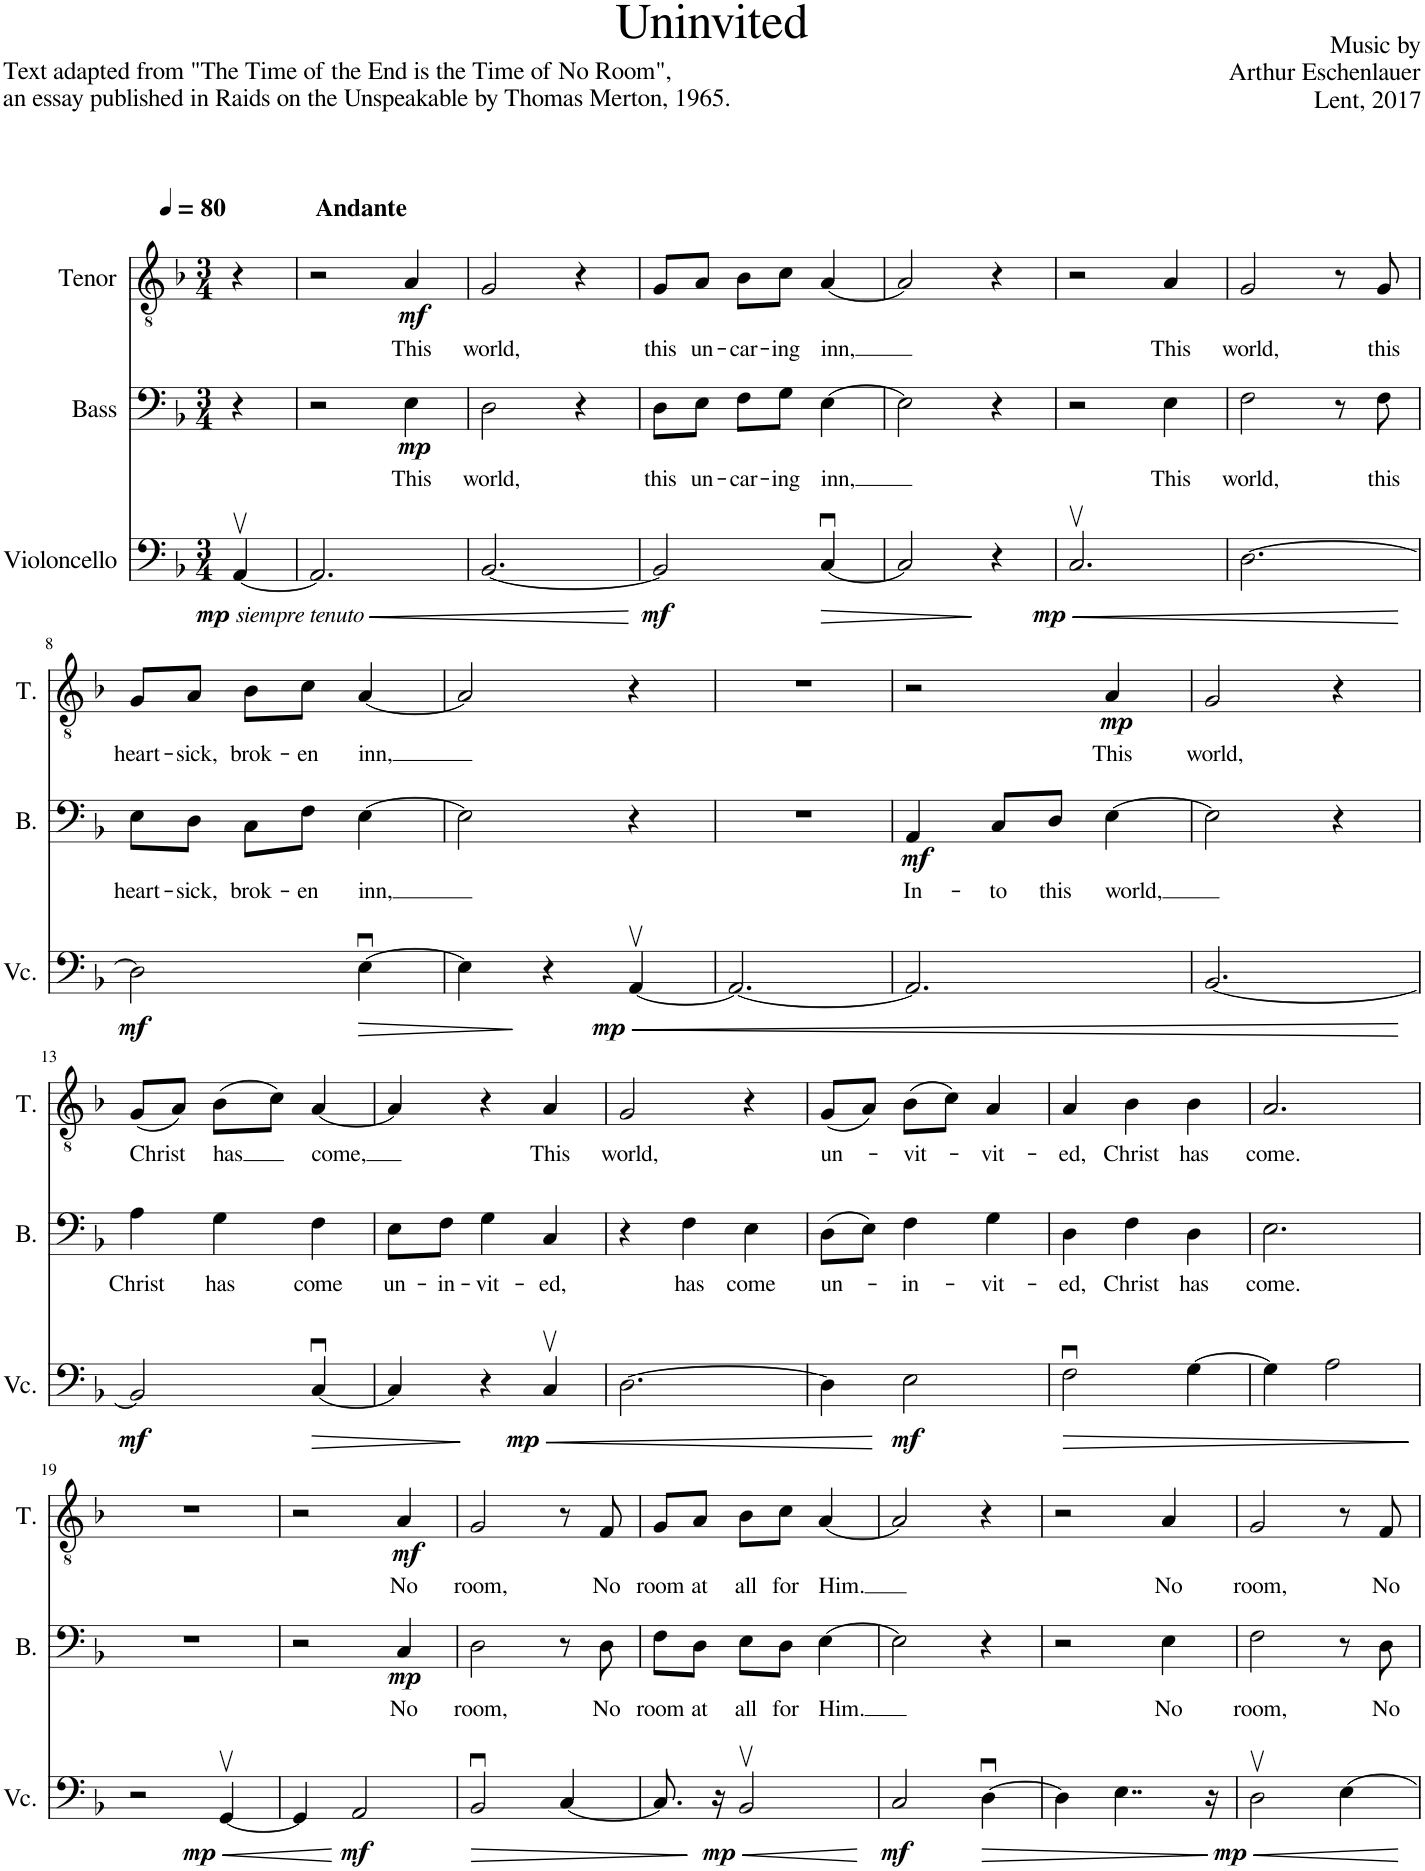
**kern	**dynam	**kern	**text	**dynam	**kern	**text	**dynam
*part3	*part3	*part2	*part2	*part2	*part1	*part1	*part1
*staff3	*staff3	*staff2	*staff2	*staff2	*staff1	*staff1	*staff1
*I"Violoncello	*	*I"Bass	*	*	*I"Tenor	*	*
*I'Vc.	*	*I'B.	*	*	*I'T.	*	*
*clefF4	*	*clefF4	*	*	*clefGv2	*	*
*k[b-]	*	*k[b-]	*	*	*k[b-]	*	*
*M3/4	*	*M3/4	*	*	*M3/4	*	*
*MM80	*	*MM80	*	*	*MM80	*	*
=1	=1	=1	=1	=1	=1	=1	=1
!LO:TX:b:i:t=siempre tenuto	!	!	!	!	!	!	!
!	!LO:HP:b	!	!	!	!	!	!
!	!LO:DY:n=1:b	!	!	!	!	!	!
[4AAv/	< mp	4r	.	.	4r	.	.
=2	=2	=2	=2	=2	=2	=2	=2
!	!	!	!	!	!LO:TX:a:B:t=Andante	!	!
2.AA/]	.	2r	.	.	2r	.	.
!	!	!	!LO:LY:b	!LO:DY:b	!	!LO:LY:b	!LO:DY:b
.	.	4E\	This	mp	4A/	This	mf
=3	=3	=3	=3	=3	=3	=3	=3
!	!	!	!LO:LY:b	!	!	!LO:LY:b	!
[2.BB-/	.	2D\	world,	.	2G/	world,	.
.	.	4r	.	.	4r	.	.
.	[	.	.	.	.	.	.
=4	=4	=4	=4	=4	=4	=4	=4
!	!LO:DY:b	!	!LO:LY:b	!	!	!LO:LY:b	!
2BB-/]	mf	8D\L	this	.	8G/L	this	.
!	!	!	!LO:LY:b	!	!	!LO:LY:b	!
.	.	8E\J	un-	.	8A/J	un-	.
!	!	!	!LO:LY:b	!	!	!LO:LY:b	!
.	.	8F\L	-car-	.	8B-\L	-car-	.
!	!	!	!LO:LY:b	!	!	!LO:LY:b	!
.	.	8G\J	-ing	.	8c\J	-ing	.
!	!LO:HP:b	!	!LO:LY:b	!	!	!LO:LY:b	!
[4Cu/	>	[4E\	inn,	.	[4A/	inn,	.
=5	=5	=5	=5	=5	=5	=5	=5
2C/]	.	2E\]	.	.	2A/]	.	.
4r	]	4r	.	.	4r	.	.
=6	=6	=6	=6	=6	=6	=6	=6
!	!LO:HP:b	!	!	!	!	!	!
!	!LO:DY:n=1:b	!	!	!	!	!	!
2.Cv/	< mp	2r	.	.	2r	.	.
!	!	!	!LO:LY:b	!	!	!LO:LY:b	!
.	.	4E\	This	.	4A/	This	.
=7	=7	=7	=7	=7	=7	=7	=7
!	!	!	!LO:LY:b	!	!	!LO:LY:b	!
[2.D\	.	2F\	world,	.	2G/	world,	.
.	.	8r	.	.	8r	.	.
!	!	!	!LO:LY:b	!	!	!LO:LY:b	!
.	.	8F\	this	.	8G/	this	.
.	[	.	.	.	.	.	.
!!LO:LB:g=z
=8	=8	=8	=8	=8	=8	=8	=8
!	!LO:DY:b	!	!LO:LY:b	!	!	!LO:LY:b	!
2D\]	mf	8E\L	heart-	.	8G/L	heart-	.
!	!	!	!LO:LY:b	!	!	!LO:LY:b	!
.	.	8D\J	-sick,	.	8A/J	-sick,	.
!	!	!	!LO:LY:b	!	!	!LO:LY:b	!
.	.	8C\L	brok-	.	8B-\L	brok-	.
!	!	!	!LO:LY:b	!	!	!LO:LY:b	!
.	.	8F\J	-en	.	8c\J	-en	.
!	!LO:HP:b	!	!LO:LY:b	!	!	!LO:LY:b	!
[4Eu\	>	[4E\	inn,	.	[4A/	inn,	.
=9	=9	=9	=9	=9	=9	=9	=9
4E\]	.	2E\]	.	.	2A/]	.	.
4r	]	.	.	.	.	.	.
!	!LO:HP:b	!	!	!	!	!	!
!	!LO:DY:n=1:b	!	!	!	!	!	!
[4AAv/	< mp	4r	.	.	4r	.	.
=10	=10	=10	=10	=10	=10	=10	=10
2.AA/_	.	2.r	.	.	2.r	.	.
=11	=11	=11	=11	=11	=11	=11	=11
!	!	!	!LO:LY:b	!LO:DY:b	!	!	!
2.AA/]	.	4AA/	In-	mf	2r	.	.
!	!	!	!LO:LY:b	!	!	!	!
.	.	8C/L	-to	.	.	.	.
!	!	!	!LO:LY:b	!	!	!	!
.	.	8D/J	this	.	.	.	.
!	!	!	!LO:LY:b	!	!	!LO:LY:b	!LO:DY:b
.	.	[4E\	world,	.	4A/	This	mp
=12	=12	=12	=12	=12	=12	=12	=12
!	!	!	!	!	!	!LO:LY:b	!
[2.BB-/	.	2E\]	.	.	2G/	world,	.
.	.	4r	.	.	4r	.	.
.	[	.	.	.	.	.	.
!!LO:LB:g=z
=13	=13	=13	=13	=13	=13	=13	=13
!	!LO:DY:b	!	!LO:LY:b	!	!	!LO:LY:b	!
2BB-/]	mf	4A\	Christ	.	(8G/L	Christ	.
.	.	.	.	.	8A/J)	.	.
!	!	!	!LO:LY:b	!	!	!LO:LY:b	!
.	.	4G\	has	.	(8B-\L	-has	.
.	.	.	.	.	8c\J)	.	.
!	!LO:HP:b	!	!LO:LY:b	!	!	!LO:LY:b	!
[4Cu/	>	4F\	come	.	[4A/	come,	.
=14	=14	=14	=14	=14	=14	=14	=14
!	!	!	!LO:LY:b	!	!	!	!
4C/]	.	8E\L	un-	.	4A/]	.	.
!	!	!	!LO:LY:b	!	!	!	!
.	.	8F\J	-in-	.	.	.	.
!	!	!	!LO:LY:b	!	!	!	!
4r	]	4G\	-vit-	.	4r	.	.
!	!LO:HP:b	!	!LO:LY:b	!	!	!LO:LY:b	!
!	!LO:DY:n=1:b	!	!	!	!	!	!
4Cv/	< mp	4C/	-ed,	.	4A/	This	.
=15	=15	=15	=15	=15	=15	=15	=15
!	!	!	!	!	!	!LO:LY:b	!
[2.D\	.	4r	.	.	2G/	world,	.
!	!	!	!LO:LY:b	!	!	!	!
.	.	4F\	has	.	.	.	.
!	!	!	!LO:LY:b	!	!	!	!
.	.	4E\	come	.	4r	.	.
=16	=16	=16	=16	=16	=16	=16	=16
!	!	!	!LO:LY:b	!	!	!LO:LY:b	!
4D\]	.	(8D\L	un-	.	(8G/L	un-	.
.	.	8E\J)	.	.	8A/J)	.	.
!	!LO:DY:n=1:b	!	!LO:LY:b	!	!	!LO:LY:b	!
2E\	[ mf	4F\	-in-	.	(8B-\L	-vit-	.
.	.	.	.	.	8c\J)	.	.
!	!	!	!LO:LY:b	!	!	!LO:LY:b	!
.	.	4G\	-vit-	.	4A/	-vit-	.
=17	=17	=17	=17	=17	=17	=17	=17
!	!LO:HP:b	!	!LO:LY:b	!	!	!LO:LY:b	!
2Fu\	>	4D\	-ed,	.	4A/	-ed,	.
!	!	!	!LO:LY:b	!	!	!LO:LY:b	!
.	.	4F\	Christ	.	4B-\	Christ	.
!	!	!	!LO:LY:b	!	!	!LO:LY:b	!
[4G\	.	4D\	has	.	4B-\	has	.
=18	=18	=18	=18	=18	=18	=18	=18
!	!	!	!LO:LY:b	!	!	!LO:LY:b	!
4G\]	.	2.E\	come.	.	2.A/	come.	.
2A\	.	.	.	.	.	.	.
.	]	.	.	.	.	.	.
!!LO:LB:g=z
=19	=19	=19	=19	=19	=19	=19	=19
2r	.	2.r	.	.	2.r	.	.
!	!LO:HP:b	!	!	!	!	!	!
!	!LO:DY:n=1:b	!	!	!	!	!	!
[4GGv/	< mp	.	.	.	.	.	.
=20	=20	=20	=20	=20	=20	=20	=20
4GG/]	.	2r	.	.	2r	.	.
!	!LO:DY:n=1:b	!	!	!	!	!	!
2AA/	[ mf	.	.	.	.	.	.
!	!	!	!LO:LY:b	!LO:DY:b	!	!LO:LY:b	!LO:DY:b
.	.	4C/	No	mp	4A/	No	mf
=21	=21	=21	=21	=21	=21	=21	=21
!	!LO:HP:b	!	!LO:LY:b	!	!	!LO:LY:b	!
2BB-u/	>	2D\	room,	.	2G/	room,	.
[4C/	.	8r	.	.	8r	.	.
!	!	!	!LO:LY:b	!	!	!LO:LY:b	!
.	.	8D\	No	.	8F/	No	.
=22	=22	=22	=22	=22	=22	=22	=22
!	!	!	!LO:LY:b	!	!	!LO:LY:b	!
8.C/]	.	8F\L	room	.	8G/L	room	.
!	!	!	!LO:LY:b	!	!	!LO:LY:b	!
.	.	8D\J	at	.	8A/J	at	.
16r	.	.	.	.	.	.	.
!	!LO:HP:n=1:b	!	!LO:LY:b	!	!	!LO:LY:b	!
!	!LO:DY:n=1:b	!	!	!	!	!	!
2BB-v/	] < mp	8E\L	all	.	8B-\L	all	.
!	!	!	!LO:LY:b	!	!	!LO:LY:b	!
.	.	8D\J	for	.	8c\J	for	.
!	!	!	!LO:LY:b	!	!	!LO:LY:b	!
.	.	[4E\	Him.	.	[4A/	Him.	.
.	[	.	.	.	.	.	.
=23	=23	=23	=23	=23	=23	=23	=23
!	!LO:DY:b	!	!	!	!	!	!
2C/	mf	2E\]	.	.	2A/]	.	.
!	!LO:HP:b	!	!	!	!	!	!
[4Du\	>	4r	.	.	4r	.	.
=24	=24	=24	=24	=24	=24	=24	=24
4D\]	.	2r	.	.	2r	.	.
4..E\	.	.	.	.	.	.	.
!	!	!	!LO:LY:b	!	!	!LO:LY:b	!
.	.	4E\	No	.	4A/	No	.
16r	.	.	.	.	.	.	.
.	]	.	.	.	.	.	.
=25	=25	=25	=25	=25	=25	=25	=25
!	!LO:HP:b	!	!LO:LY:b	!	!	!LO:LY:b	!
!	!LO:DY:n=1:b	!	!	!	!	!	!
2Dv\	< mp	2F\	room,	.	2G/	room,	.
[4E\	.	8r	.	.	8r	.	.
!	!	!	!LO:LY:b	!	!	!LO:LY:b	!
.	.	8D\	No	.	8F/	No	.
.	[	.	.	.	.	.	.
=	=	=	=	=	=	=	=
*-	*-	*-	*-	*-	*-	*-	*-
